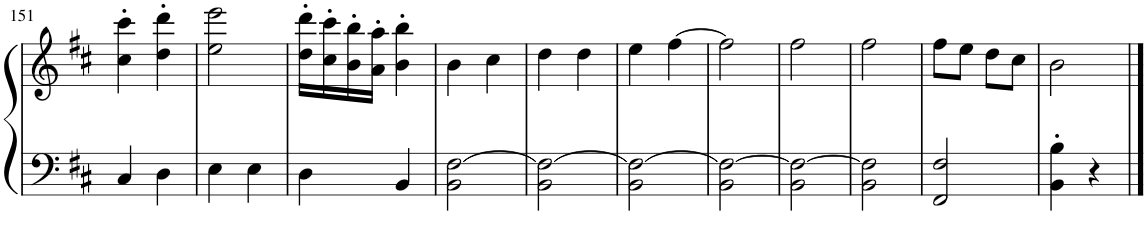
**kern	**kern
*part1	*part1
*staff2	*staff1
*I"Piano	*
*I'Pno.	*
!!LO:PB:g=z
*clefF4	*clefG2
*k[f#c#]	*k[f#c#]
*M2/4	*M2/4
=151	=151
4C#/	4cc#\' 4ccc#\'
4D\	4dd\' 4ddd\'
=152	=152
4E\	2ee\ 2eee\
4E\	.
=153	=153
4D\	16dd\' 16ddd\'LL
.	16cc#\' 16ccc#\'
.	16b\' 16bb\'
.	16a\' 16aa\'JJ
4BB/	4b\' 4bb\'
=154	=154
2BB\ [2F#\	4b\
.	4cc#\
=155	=155
2BB\ 2F#\_	4dd\
.	4dd\
=156	=156
2BB\ 2F#\_	4ee\
.	[4ff#\
=157	=157
2BB\ 2F#\_	2ff#\]
=158	=158
2BB\ 2F#\_	2ff#\
=159	=159
2BB\ 2F#\]	2ff#\
=160	=160
2FF#/ 2F#/	8ff#\L
.	8ee\J
.	8dd\L
.	8cc#\J
=161	=161
4BB\' 4B\'	2b\
4r	.
==	==
*-	*-
